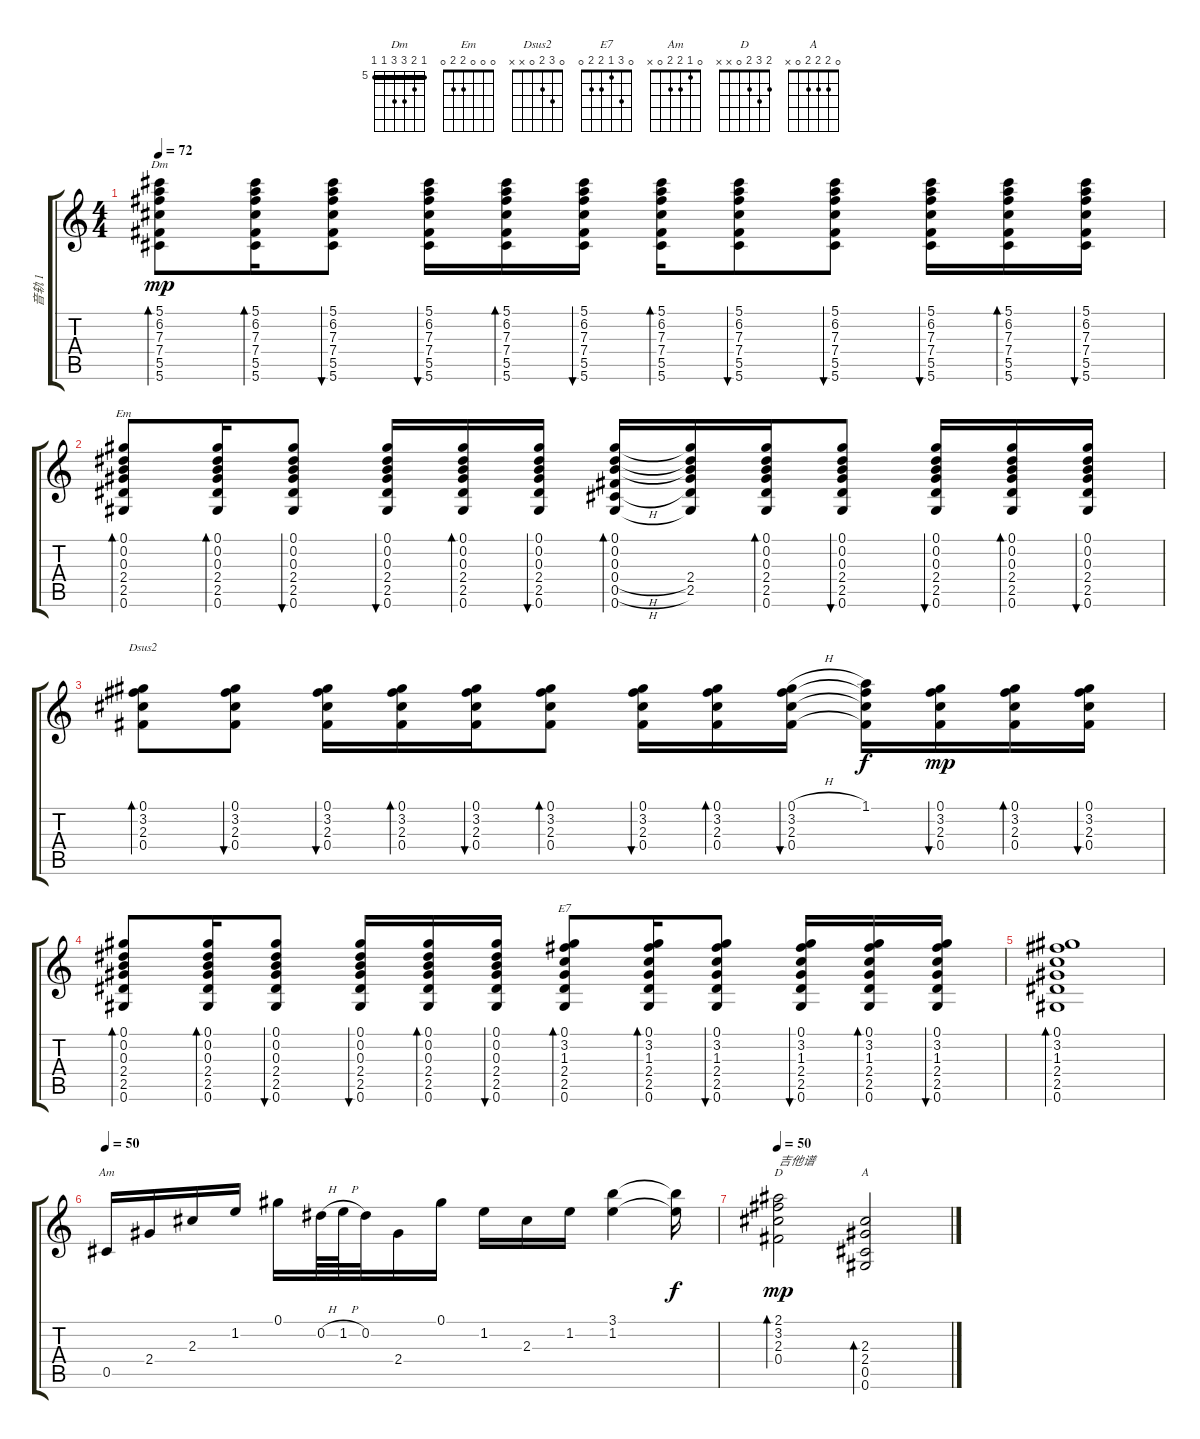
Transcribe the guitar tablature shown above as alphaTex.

\track ("音轨 1" "音轨 1") {instrument acousticguitarsteel}
\staff {score tabs}
\tuning (Ab4 Eb4 B3 Gb3 Db3 Ab2) {hide}
\chord ("Dm" 5 6 7 7 5 5) {firstfret 5 barre 5}
\chord ("Em" 0 0 0 2 2 0)
\chord ("Dsus2" 0 3 2 0 x x)
\chord ("E7" 0 3 1 2 2 0)
\chord ("Am" 0 1 2 2 0 x)
\chord ("D" 2 3 2 0 x x)
\chord ("A" 0 2 2 2 0 x)
\ts (4 4)
\tempo 72
\clef g2
\ks c
(5.1 6.2 7.3 7.4 5.5 5.6).8{bd 30 ch "Dm" dy mp} (5.1 6.2 7.3 7.4 5.5 5.6).16{bd 30} (5.1 6.2 7.3 7.4 5.5 5.6).8{bu 30} (5.1 6.2 7.3 7.4 5.5 5.6).16{bu 30} (5.1 6.2 7.3 7.4 5.5 5.6).16{bd 30} (5.1 6.2 7.3 7.4 5.5 5.6).16{bu 30} (5.1 6.2 7.3 7.4 5.5 5.6).16{bd 30} (5.1 6.2 7.3 7.4 5.5 5.6).8{bu 30} (5.1 6.2 7.3 7.4 5.5 5.6).8{bu 30} (5.1 6.2 7.3 7.4 5.5 5.6).16{bu 30} (5.1 6.2 7.3 7.4 5.5 5.6).16{bd 30} (5.1 6.2 7.3 7.4 5.5 5.6).16{bu 30} |
(0.1 0.2 0.3 2.4 2.5 0.6).8{bd 30 ch "Em"} (0.1 0.2 0.3 2.4 2.5 0.6).16{bd 30} (0.1 0.2 0.3 2.4 2.5 0.6).8{bu 30} (0.1 0.2 0.3 2.4 2.5 0.6).16{bu 30} (0.1 0.2 0.3 2.4 2.5 0.6).16{bd 30} (0.1 0.2 0.3 2.4 2.5 0.6).16{bu 30} (0.1 0.2 0.3 0.4{h} 0.5{h} 0.6).16{bd 30} (0.1{t} 0.2{t} 0.3{t} 2.4 2.5 0.6{t}).16 (0.1 0.2 0.3 2.4 2.5 0.6).16{bd 30} (0.1 0.2 0.3 2.4 2.5 0.6).8{bu 30} (0.1 0.2 0.3 2.4 2.5 0.6).16{bu 30} (0.1 0.2 0.3 2.4 2.5 0.6).16{bd 30} (0.1 0.2 0.3 2.4 2.5 0.6).16{bu 30} |
(0.1 3.2 2.3 0.4).8{bd 30 ch "Dsus2"} (0.1 3.2 2.3 0.4).8{bu 30} (0.1 3.2 2.3 0.4).16{bu 30} (0.1 3.2 2.3 0.4).16{bd 30} (0.1 3.2 2.3 0.4).16{bu 30} (0.1 3.2 2.3 0.4).8{bd 30} (0.1 3.2 2.3 0.4).16{bu 30} (0.1 3.2 2.3 0.4).16{bd 30} (0.1{h} 3.2 2.3 0.4).16{bu 30} (1.1 3.2{t} 2.3{t} 0.4{t}).16{dy f} (0.1 3.2 2.3 0.4).16{bu 30 dy mp} (0.1 3.2 2.3 0.4).16{bd 30} (0.1 3.2 2.3 0.4).16{bu 30} |
(0.1 0.2 0.3 2.4 2.5 0.6).8{bd 30} (0.1 0.2 0.3 2.4 2.5 0.6).16{bd 30} (0.1 0.2 0.3 2.4 2.5 0.6).8{bu 30} (0.1 0.2 0.3 2.4 2.5 0.6).16{bu 30} (0.1 0.2 0.3 2.4 2.5 0.6).16{bd 30} (0.1 0.2 0.3 2.4 2.5 0.6).16{bu 30} (0.1 3.2 1.3 2.4 2.5 0.6).8{bd 30 ch "E7"} (0.1 3.2 1.3 2.4 2.5 0.6).16{bd 30} (0.1 3.2 1.3 2.4 2.5 0.6).8{bu 30} (0.1 3.2 1.3 2.4 2.5 0.6).16{bu 30} (0.1 3.2 1.3 2.4 2.5 0.6).16{bd 30} (0.1 3.2 1.3 2.4 2.5 0.6).16{bu 30} |
(0.1 3.2 1.3 2.4 2.5 0.6).1{bd 30} |
\tempo 50
0.5.16{ch "Am"} 2.4.16 2.3.16 1.2.16 0.1.16 0.2{h}.64 1.2{h}.64 0.2.32 2.4.16 0.1.16 1.2.16 2.3.16 1.2.16 (3.1 1.2).4 (3.1{t} 1.2{t}).16{dy f} |
\tempo 50
(2.1 3.2 2.3 0.4).2{bd 240 ch "D" txt "吉他谱" dy mp} (2.3 2.4 0.5 0.6).2{bd 240 ch "A"}
